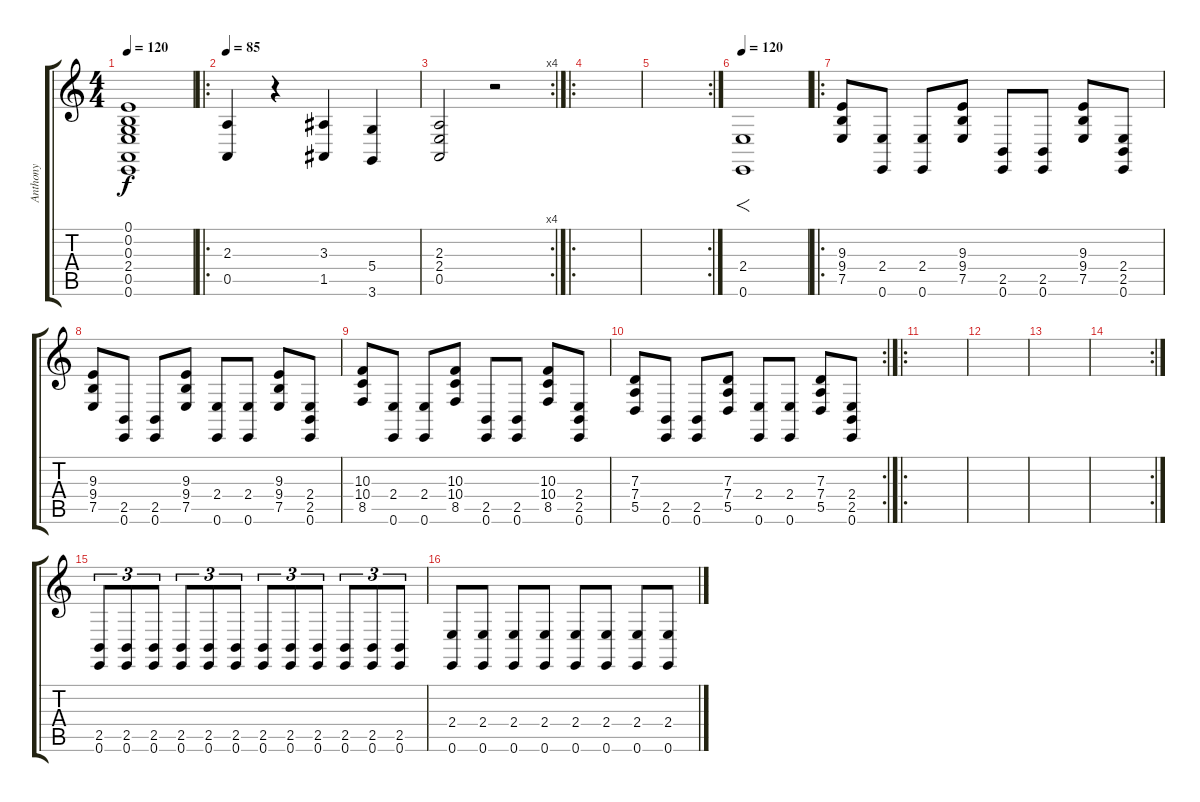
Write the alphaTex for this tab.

\track ("Anthony" "Anthony") {instrument churchorgan}
\staff {score tabs}
\tuning (E4 B3 G3 D3 A2 E2) {hide}
\ts (4 4)
\tempo 120
\clef g2
\ks c
(0.1 0.2 0.3 2.4 0.5 0.6).1{dy f} |
\ro
\tempo 85
(2.3 0.5).4 r.4 (3.3 1.5).4 (5.4 3.6).4 |
\rc 4
(2.3 2.4 0.5).2 r.2 |
\ro
|
\rc 2
|
\tempo 120
(2.4 0.6).1{f} |
\ro
(9.3 9.4 7.5).8 (2.4 0.6).8 (2.4 0.6).8 (9.3 9.4 7.5).8 (2.5 0.6).8 (2.5 0.6).8 (9.3 9.4 7.5).8 (2.4 2.5 0.6).8 |
(9.3 9.4 7.5).8 (2.5 0.6).8 (2.5 0.6).8 (9.3 9.4 7.5).8 (2.4 0.6).8 (2.4 0.6).8 (9.3 9.4 7.5).8 (2.4 2.5 0.6).8 |
(10.3 10.4 8.5).8 (2.4 0.6).8 (2.4 0.6).8 (10.3 10.4 8.5).8 (2.5 0.6).8 (2.5 0.6).8 (10.3 10.4 8.5).8 (2.4 2.5 0.6).8 |
\rc 2
(7.3 7.4 5.5).8 (2.5 0.6).8 (2.5 0.6).8 (7.3 7.4 5.5).8 (2.4 0.6).8 (2.4 0.6).8 (7.3 7.4 5.5).8 (2.4 2.5 0.6).8 |
\ro
|
|
|
\rc 2
|
(2.5 0.6).8{tu (3 2)} (2.5 0.6).8{tu (3 2)} (2.5 0.6).8{tu (3 2)} (2.5 0.6).8{tu (3 2)} (2.5 0.6).8{tu (3 2)} (2.5 0.6).8{tu (3 2)} (2.5 0.6).8{tu (3 2)} (2.5 0.6).8{tu (3 2)} (2.5 0.6).8{tu (3 2)} (2.5 0.6).8{tu (3 2)} (2.5 0.6).8{tu (3 2)} (2.5 0.6).8{tu (3 2)} |
(2.4 0.6).8 (2.4 0.6).8 (2.4 0.6).8 (2.4 0.6).8 (2.4 0.6).8 (2.4 0.6).8 (2.4 0.6).8 (2.4 0.6).8
